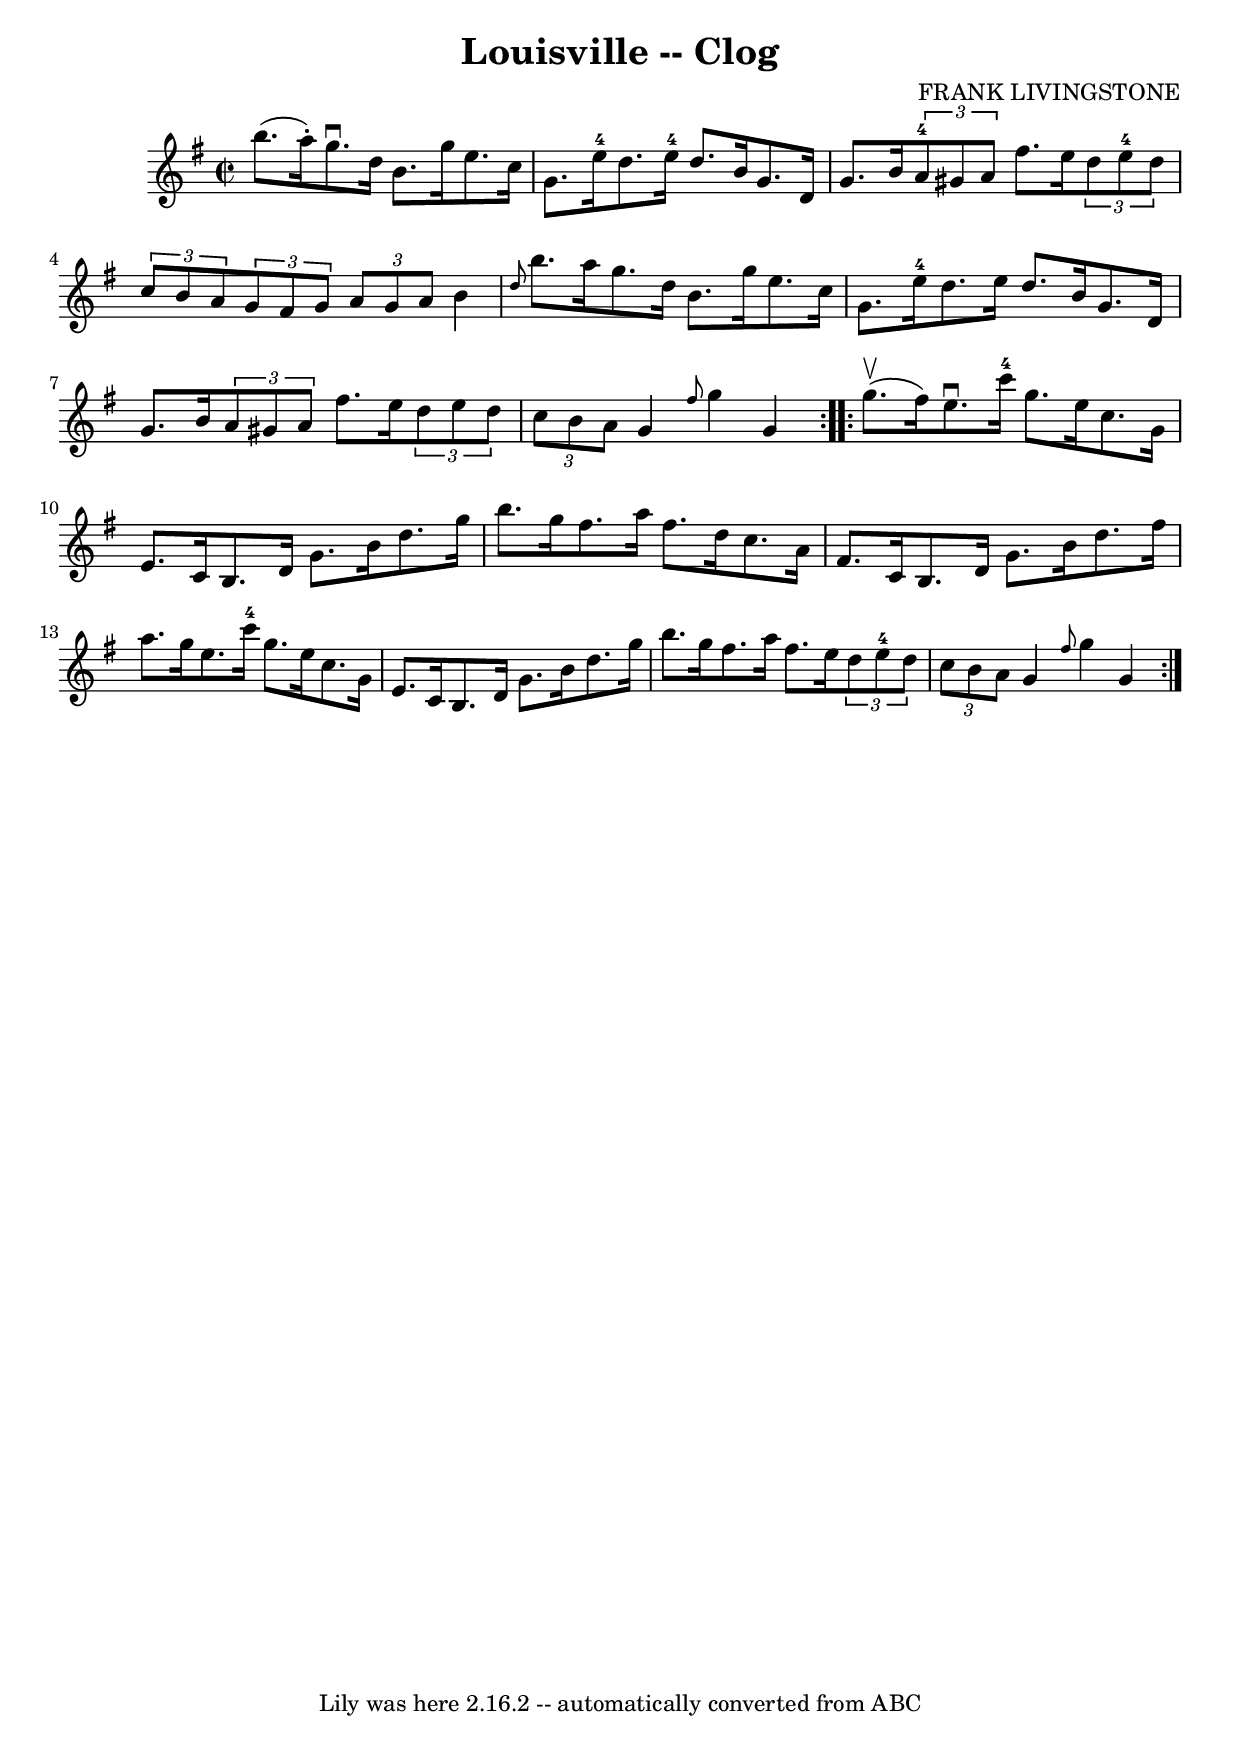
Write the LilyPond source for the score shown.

\version "2.16.2"
\include "Mammoth.ily"
\header {
  %% book = "Ryan's Mammoth Collection"
  composer = "FRANK LIVINGSTONE"
  crossRefNumber = "1"
  footnotes = "\\\\157 934"
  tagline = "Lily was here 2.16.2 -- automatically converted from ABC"
  title = "Louisville -- Clog"

}
voicedefault =  {



  \repeat volta 2 {

    \override Staff.TimeSignature #'style = #'C
    \time 2/2 
    \key g \major
    b''8. (a''16-.) |
    g''8.^\downbow   
    d''16 b'8. g''16 e''8. c''16 g'8. e''16-4   |
    
    d''8. e''16-4 d''8. b'16 g'8. d'16 g'8. b'16    |
    
    \times 2/3 { a'8-4 gis'8 a'8  
	       } fis''8. e''16    
    \times 2/3 { d''8 e''8-4 d''8  
	       }   \times 2/3 { c''8 b'8 a'8  

			      }   |
    \times 2/3 { g'8 fis'8 g'8  
	       }   \times 2/3 { a'8    
				g'8 a'8  
			      } b'4  \grace { d''8  
					    } b''8. a''16    |
    g''8. 
    d''16 b'8. g''16 e''8. c''16 g'8. e''16-4   |
    
    d''8. e''16 d''8. b'16 g'8. d'16 g'8. b'16    |
    
    \times 2/3 { a'8 gis'8 a'8  
	       } fis''8. e''16    \times 2/3 { d''8 
					       e''8 d''8  
					     } \times 2/3 { c''8 b'8 a'8  
							  }   |
    g'4  
    \grace { fis''8  
	   } g''4 g'4  
  }     
  \repeat volta 2 {
    g''8.^\upbow(
    fis''16) |
    e''8.^\downbow c'''16-4 g''8. e''16    
    c''8. g'16 e'8. c'16    |
    b8. d'16 g'8. b'16    
    d''8. g''16 b''8. g''16    |
    fis''8. a''16 fis''8.    
    d''16 c''8. a'16 fis'8. c'16    |
    b8. d'16 g'8.    
    b'16 d''8. fis''16 a''8. g''16    |
    e''8. c'''16-4 
    g''8. e''16 c''8. g'16 e'8. c'16    |
    b8. d'16    
    g'8. b'16 d''8. g''16 b''8. g''16    |
    fis''8. a''16 
    fis''8. e''16    \times 2/3 { d''8 e''8-4 d''8  
				}   
    \times 2/3 { c''8 b'8 a'8  
	       }   |
    g'4  \grace { fis''8  
		}  
    g''4 g'4  
  }   

}

\score{
  <<

    \context Staff="default"
    {
      \voicedefault 
      
    }

  >>
  \layout {
    
  }
  \midi {
  }

}
